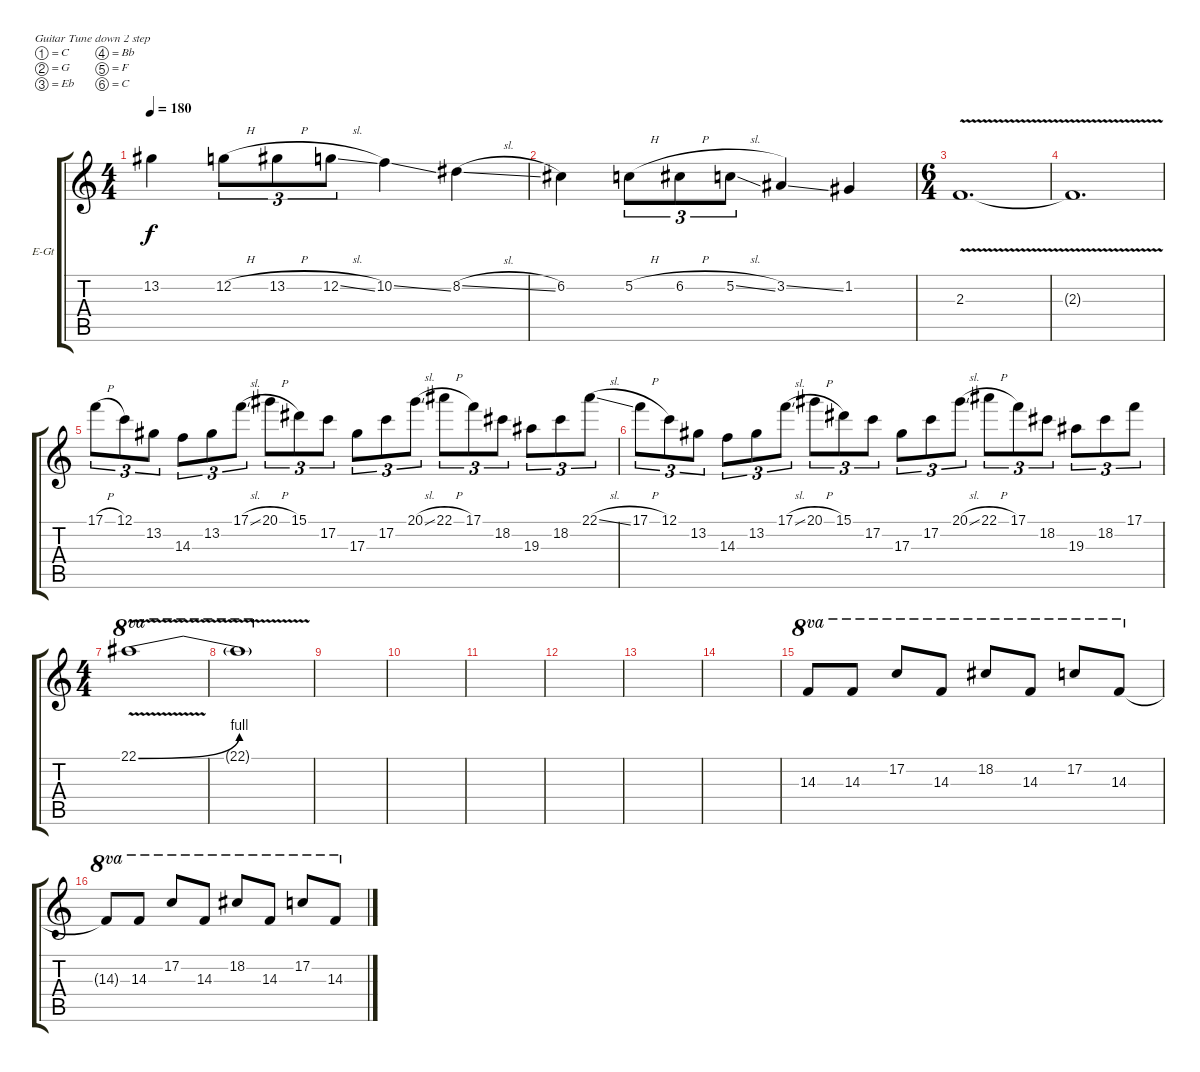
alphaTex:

\bracketExtendMode groupsimilarinstruments
\firstSystemTrackNameOrientation horizontal
\otherSystemsTrackNameOrientation horizontal
\track ("Gtr2" "E-Gt") {instrument distortionguitar}
\staff {score tabs}
\tuning (C4 G3 Eb3 Bb2 F2 C2)
\ts (4 4)
\tempo 180
\clef g2
\ks c
13.2.4{dy f} 12.2{h}.8{tu (3 2)} 13.2{h}.8{tu (3 2)} 12.2{sl}.8{tu (3 2)} 10.2{ss}.4 8.2{sl}.4 |
6.2.4 5.2{h}.8{tu (3 2)} 6.2{h}.8{tu (3 2)} 5.2{sl}.8{tu (3 2)} 3.2{ss}.4 1.2.4 |
\ts (6 4)
2.3{v}.1{d} |
2.3{v t}.1{d} |
17.1{h}.8{tu (3 2)} 12.1.8{tu (3 2)} 13.2.8{tu (3 2)} 14.3.8{tu (3 2)} 13.2.8{tu (3 2)} 17.1{sl}.8{tu (3 2)} 20.1{h}.8{tu (3 2)} 15.1.8{tu (3 2)} 17.2.8{tu (3 2)} 17.3.8{tu (3 2)} 17.2.8{tu (3 2)} 20.1{sl}.8{tu (3 2)} 22.1{h}.8{tu (3 2)} 17.1.8{tu (3 2)} 18.2.8{tu (3 2)} 19.3.8{tu (3 2)} 18.2.8{tu (3 2)} 22.1{sl}.8{tu (3 2)} |
17.1{h}.8{tu (3 2)} 12.1.8{tu (3 2)} 13.2.8{tu (3 2)} 14.3.8{tu (3 2)} 13.2.8{tu (3 2)} 17.1{sl}.8{tu (3 2)} 20.1{h}.8{tu (3 2)} 15.1.8{tu (3 2)} 17.2.8{tu (3 2)} 17.3.8{tu (3 2)} 17.2.8{tu (3 2)} 20.1{sl}.8{tu (3 2)} 22.1{h}.8{tu (3 2)} 17.1.8{tu (3 2)} 18.2.8{tu (3 2)} 19.3.8{tu (3 2)} 18.2.8{tu (3 2)} 17.1.8{tu (3 2)} |
\ts (4 4)
22.1{be (bend 0 0 15 4) v}.1{ot 8va} |
22.1{be (hold 0 0 60 0) v t}.1{ot 8va} |
|
|
|
|
|
|
14.3.8{ot 8va} 14.3.8{ot 8va} 17.2.8{ot 8va} 14.3.8{ot 8va} 18.2.8{ot 8va} 14.3.8{ot 8va} 17.2.8{ot 8va} 14.3.8{ot 8va} |
14.3{t}.8{ot 8va} 14.3.8{ot 8va} 17.2.8{ot 8va} 14.3.8{ot 8va} 18.2.8{ot 8va} 14.3.8{ot 8va} 17.2.8{ot 8va} 14.3.8{ot 8va}
